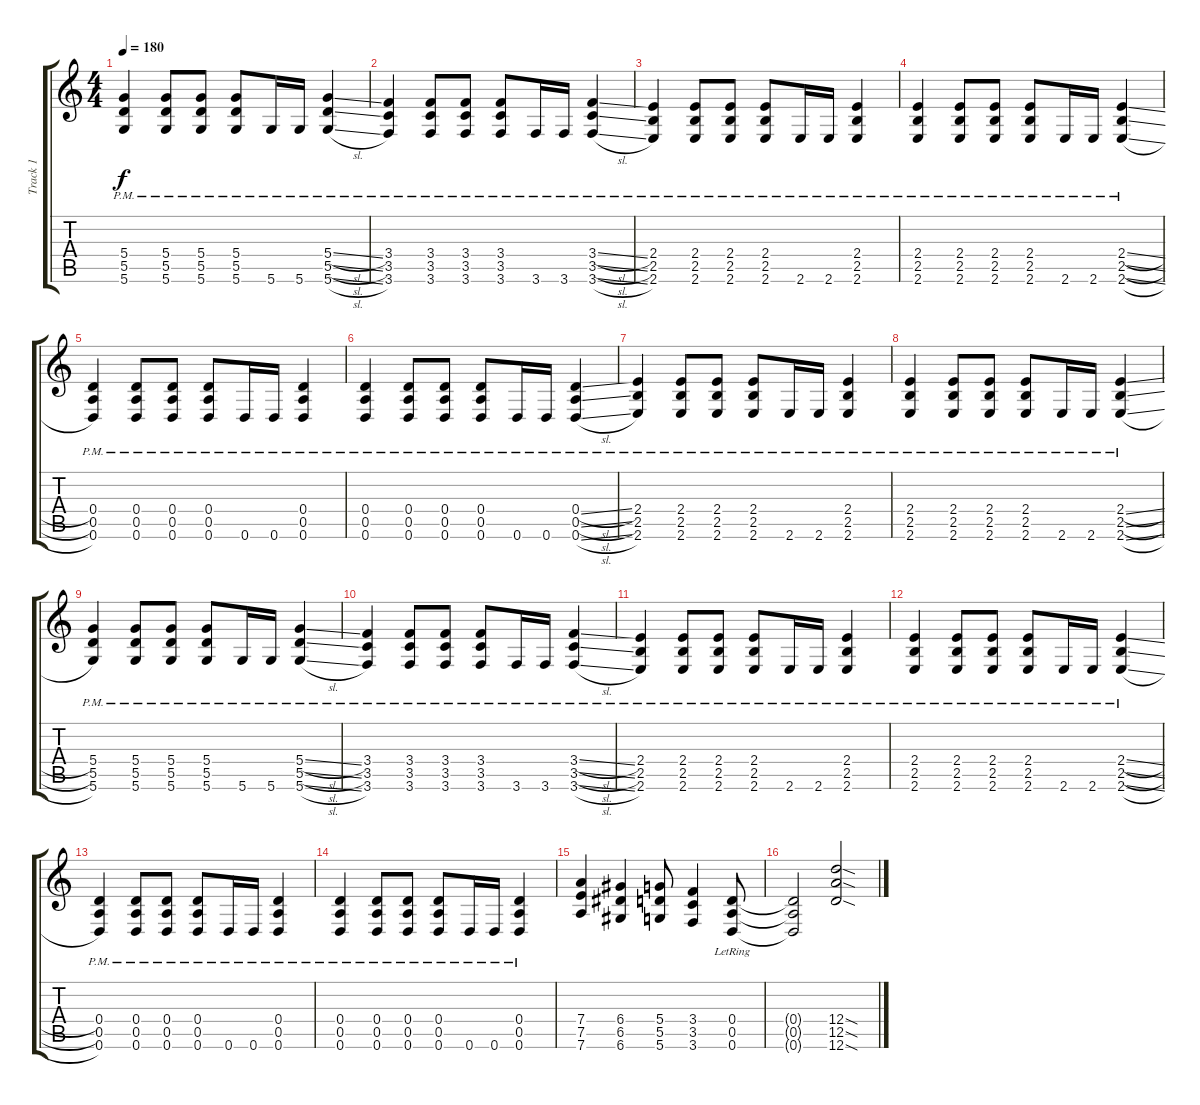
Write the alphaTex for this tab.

\track ("Track 1" "Track 1") {instrument distortionguitar}
\staff {score tabs}
\tuning (E4 B3 G3 D3 A2 D2) {hide}
\ts (4 4)
\tempo 180
\clef g2
\ks c
(5.4{pm} 5.5{pm} 5.6{pm}).4{dy f} (5.4{pm} 5.5{pm} 5.6{pm}).8 (5.4{pm} 5.5{pm} 5.6{pm}).8 (5.4{pm} 5.5{pm} 5.6{pm}).8 5.6{pm}.16 5.6{pm}.16 (5.4{sl pm} 5.5{sl pm} 5.6{sl pm}).4 |
(3.4{pm} 3.5{pm} 3.6{pm}).4 (3.4{pm} 3.5{pm} 3.6{pm}).8 (3.4{pm} 3.5{pm} 3.6{pm}).8 (3.4{pm} 3.5{pm} 3.6{pm}).8 3.6{pm}.16 3.6{pm}.16 (3.4{sl pm} 3.5{sl pm} 3.6{sl pm}).4 |
(2.4{pm} 2.5{pm} 2.6{pm}).4 (2.4{pm} 2.5{pm} 2.6{pm}).8 (2.4{pm} 2.5{pm} 2.6{pm}).8 (2.4{pm} 2.5{pm} 2.6{pm}).8 2.6{pm}.16 2.6{pm}.16 (2.4{pm} 2.5{pm} 2.6{pm}).4 |
(2.4{pm} 2.5{pm} 2.6{pm}).4 (2.4{pm} 2.5{pm} 2.6{pm}).8 (2.4{pm} 2.5{pm} 2.6{pm}).8 (2.4{pm} 2.5{pm} 2.6{pm}).8 2.6{pm}.16 2.6{pm}.16 (2.4{sl pm} 2.5{sl pm} 2.6{sl pm}).4 |
(0.4{pm} 0.5{pm} 0.6{pm}).4 (0.4{pm} 0.5{pm} 0.6{pm}).8 (0.4{pm} 0.5{pm} 0.6{pm}).8 (0.4{pm} 0.5{pm} 0.6{pm}).8 0.6{pm}.16 0.6{pm}.16 (0.4{pm} 0.5{pm} 0.6{pm}).4 |
(0.4{pm} 0.5{pm} 0.6{pm}).4 (0.4{pm} 0.5{pm} 0.6{pm}).8 (0.4{pm} 0.5{pm} 0.6{pm}).8 (0.4{pm} 0.5{pm} 0.6{pm}).8 0.6{pm}.16 0.6{pm}.16 (0.4{sl pm} 0.5{sl pm} 0.6{sl pm}).4 |
(2.4{pm} 2.5{pm} 2.6{pm}).4 (2.4{pm} 2.5{pm} 2.6{pm}).8 (2.4{pm} 2.5{pm} 2.6{pm}).8 (2.4{pm} 2.5{pm} 2.6{pm}).8 2.6{pm}.16 2.6{pm}.16 (2.4{pm} 2.5{pm} 2.6{pm}).4 |
(2.4{pm} 2.5{pm} 2.6{pm}).4 (2.4{pm} 2.5{pm} 2.6{pm}).8 (2.4{pm} 2.5{pm} 2.6{pm}).8 (2.4{pm} 2.5{pm} 2.6{pm}).8 2.6{pm}.16 2.6{pm}.16 (2.4{sl pm} 2.5{sl pm} 2.6{sl pm}).4 |
(5.4{pm} 5.5{pm} 5.6{pm}).4 (5.4{pm} 5.5{pm} 5.6{pm}).8 (5.4{pm} 5.5{pm} 5.6{pm}).8 (5.4{pm} 5.5{pm} 5.6{pm}).8 5.6{pm}.16 5.6{pm}.16 (5.4{sl pm} 5.5{sl pm} 5.6{sl pm}).4 |
(3.4{pm} 3.5{pm} 3.6{pm}).4 (3.4{pm} 3.5{pm} 3.6{pm}).8 (3.4{pm} 3.5{pm} 3.6{pm}).8 (3.4{pm} 3.5{pm} 3.6{pm}).8 3.6{pm}.16 3.6{pm}.16 (3.4{sl pm} 3.5{sl pm} 3.6{sl pm}).4 |
(2.4{pm} 2.5{pm} 2.6{pm}).4 (2.4{pm} 2.5{pm} 2.6{pm}).8 (2.4{pm} 2.5{pm} 2.6{pm}).8 (2.4{pm} 2.5{pm} 2.6{pm}).8 2.6{pm}.16 2.6{pm}.16 (2.4{pm} 2.5{pm} 2.6{pm}).4 |
(2.4{pm} 2.5{pm} 2.6{pm}).4 (2.4{pm} 2.5{pm} 2.6{pm}).8 (2.4{pm} 2.5{pm} 2.6{pm}).8 (2.4{pm} 2.5{pm} 2.6{pm}).8 2.6{pm}.16 2.6{pm}.16 (2.4{sl pm} 2.5{sl pm} 2.6{sl pm}).4 |
(0.4{pm} 0.5{pm} 0.6{pm}).4 (0.4{pm} 0.5{pm} 0.6{pm}).8 (0.4{pm} 0.5{pm} 0.6{pm}).8 (0.4{pm} 0.5{pm} 0.6{pm}).8 0.6{pm}.16 0.6{pm}.16 (0.4{pm} 0.5{pm} 0.6{pm}).4 |
(0.4{pm} 0.5{pm} 0.6{pm}).4 (0.4{pm} 0.5{pm} 0.6{pm}).8 (0.4{pm} 0.5{pm} 0.6{pm}).8 (0.4{pm} 0.5{pm} 0.6{pm}).8 0.6{pm}.16 0.6{pm}.16 (0.4{pm} 0.5{pm} 0.6{pm}).4 |
(7.4 7.5 7.6).4 (6.4 6.5 6.6).4 (5.4 5.5 5.6).8 (3.4 3.5 3.6).4 (0.4{lr} 0.5{lr} 0.6{lr}).8 |
(0.4{t} 0.5{t} 0.6{t}).2 (12.4{sod} 12.5{sod} 12.6{sod}).2
